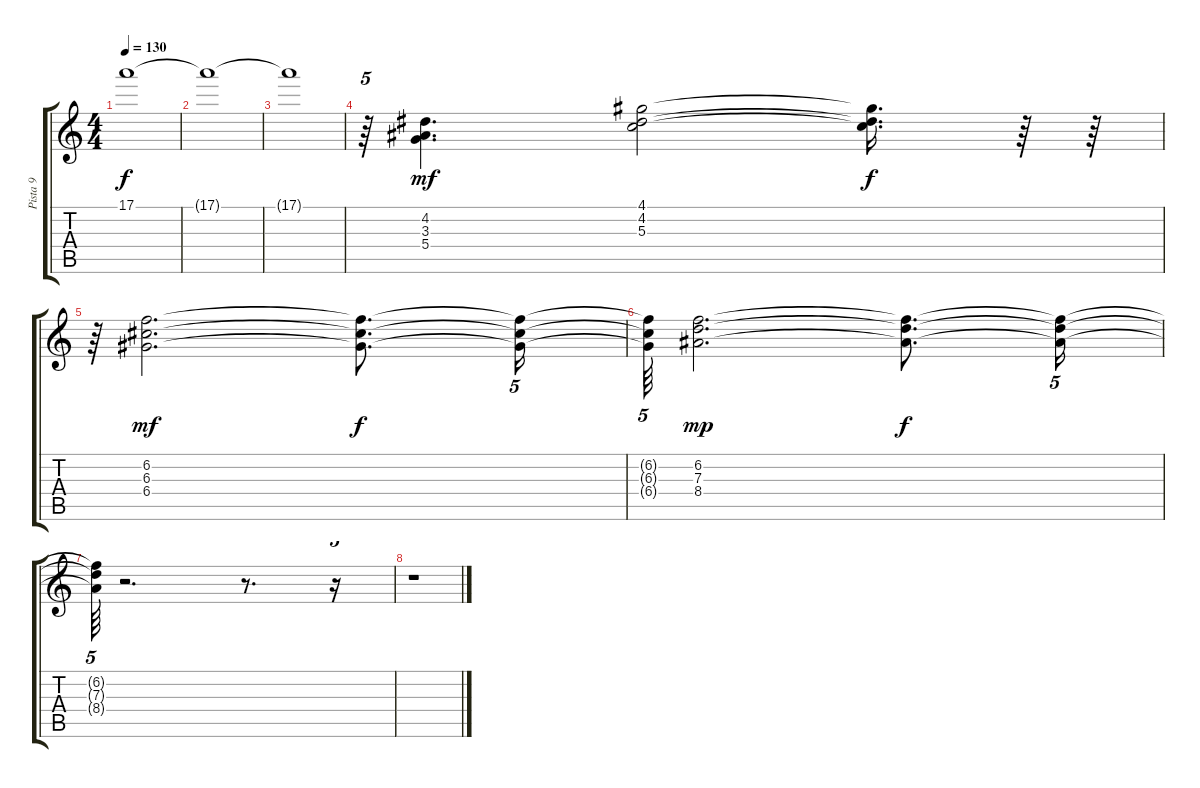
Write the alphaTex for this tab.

\track ("Pista 9" "Pista 9") {instrument distortionguitar}
\staff {score tabs}
\tuning (E4 B3 G3 D3 A2 E2) {hide}
\ts (4 4)
\tempo 130
\clef g2
\ks c
17.1{t}.1{dy f} |
17.1{t}.1 |
17.1{t}.1 |
r.64{tu (5 4)} (4.2 3.3 5.4).4{d dy mf volume 12} (4.1 4.2 5.3).2 (4.1{t} 4.2{t} 5.3{t}).16{d dy f} r.64 r.64 |
r.64{tu (5 4)} (6.2 6.3 6.4).2{d dy mf} (6.2{t} 6.3{t} 6.4{t}).8{d dy f} (6.2{t} 6.3{t} 6.4{t}).16{tu (5 4)} |
(6.2{t} 6.3{t} 6.4{t}).64{tu (5 4)} (6.2 7.3 8.4).2{d dy mp} (6.2{t} 7.3{t} 8.4{t}).8{d dy f} (6.2{t} 7.3{t} 8.4{t}).16{tu (5 4)} |
(6.2{t} 7.3{t} 8.4{t}).64{tu (5 4)} r.2{d} r.8{d} r.16{tu (5 4)} |
r.1
